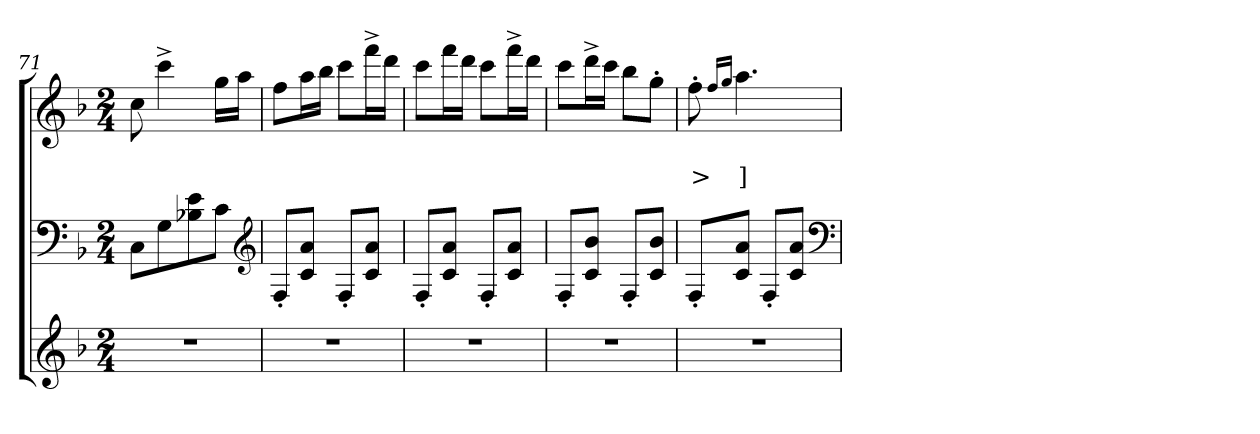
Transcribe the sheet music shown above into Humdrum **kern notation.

**kern	**kern	**kern	**text	**text
*part3	*part2	*part1	*part1	*part1
*staff3	*staff2	*staff1	*staff1	*staff1
*clefG2	*clefF4	*clefG2	*	*
*k[b-]	*k[b-]	*k[b-]	*	*
*M2/4	*M2/4	*M2/4	*	*
=71	=71	=71	=71	=71
2r	8CL	8cc	.	.
.	8G	4ccc^>	.	.
.	8e 8B-X	.	.	.
.	8cJ	16ggLL	.	.
.	.	16aaJJ	.	.
*	*clefG2	*	*	*
=72	=72	=72	=72	=72
2r	8F'>L	8ffL	.	.
.	8a 8cJ	16aaL	.	.
.	.	16bb-JJ	.	.
.	8F'>L	8cccL	.	.
.	8a 8cJ	16fff^>L	.	.
.	.	16dddJJ	.	.
=73	=73	=73	=73	=73
2r	8F'>L	8cccL	.	.
.	8a 8cJ	16fffL	.	.
.	.	16dddJJ	.	.
.	8F'>L	8cccL	.	.
.	8a 8cJ	16fff^>L	.	.
.	.	16dddJJ	.	.
=74	=74	=74	=74	=74
2r	8F'>L	8cccL	.	.
.	8b- 8cJ	16ddd^>L	.	.
.	.	16cccJJ	.	.
.	8F'>L	8bb-L	.	.
.	8b- 8cJ	8gg'>J	.	.
=75	=75	=75	=75	=75
2r	8F'>L	8ff'>	.	>
.	.	16qqff/LL	.	.
.	.	16qqgg/JJ	.	.
.	8a 8cJ	4.aa	.	]
.	8F'>L	.	.	.
.	8a 8cJ	.	.	.
*	*clefF4	*	*	*
=	=	=	=	=
*-	*-	*-	*-	*-
